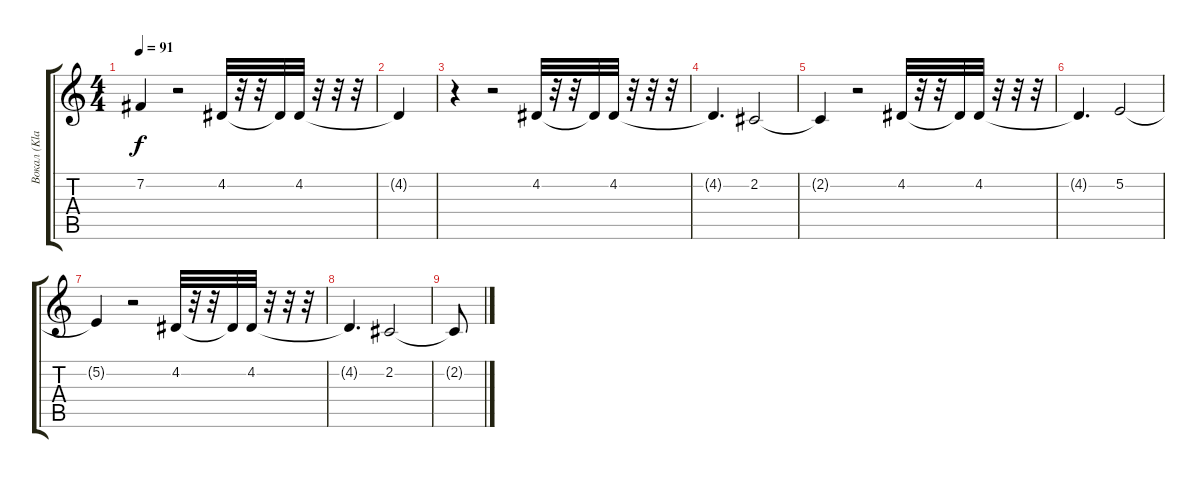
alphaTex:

\track ("Вокал (Klaus Meine)" "Вокал (Kla") {instrument violin}
\staff {score tabs}
\tuning (E4 B3 G3 D3 A2 E2) {hide}
\ts (4 4)
\tempo 91
\clef g2
\ks c
7.2{t}.4{dy f} r.2 4.2.32 r.32 r.32 4.2{t}.32 4.2.32 r.32 r.32 r.32 |
4.2{t}.4 |
r.4 r.2 4.2.32 r.32 r.32 4.2{t}.32 4.2.32 r.32 r.32 r.32 |
4.2{t}.4{d} 2.2.2 |
2.2{t}.4 r.2 4.2.32 r.32 r.32 4.2{t}.32 4.2.32 r.32 r.32 r.32 |
4.2{t}.4{d} 5.2.2 |
5.2{t}.4 r.2 4.2.32 r.32 r.32 4.2{t}.32 4.2.32 r.32 r.32 r.32 |
4.2{t}.4{d} 2.2.2 |
2.2{t}.8
